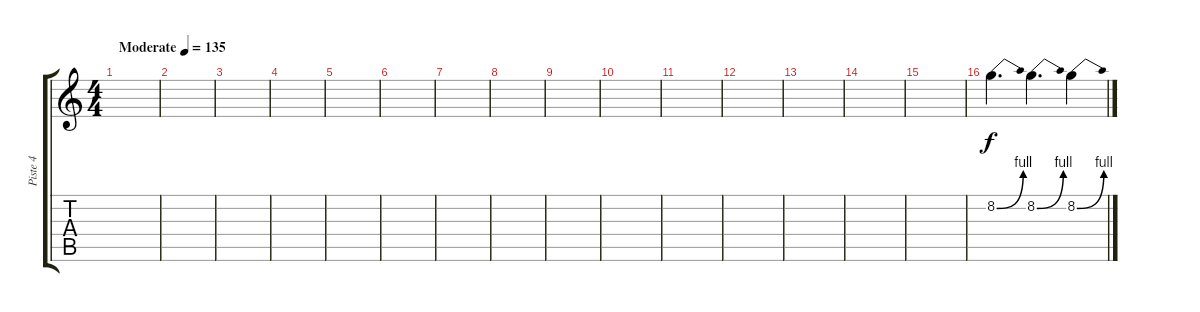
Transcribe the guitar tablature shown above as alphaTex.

\track ("Piste 4" "Piste 4") {instrument distortionguitar}
\staff {score tabs}
\tuning (E4 B3 G3 D3 A2 E2) {hide}
\ts (4 4)
\tempo (135 "Moderate")
\clef g2
\ks c
|
|
|
|
|
|
|
|
|
|
|
|
|
|
|
8.2{be (bend 0 0 60 4)}.4{d} 8.2{be (bend 0 0 60 4)}.4{d} 8.2{be (bend 0 0 60 4)}.4
